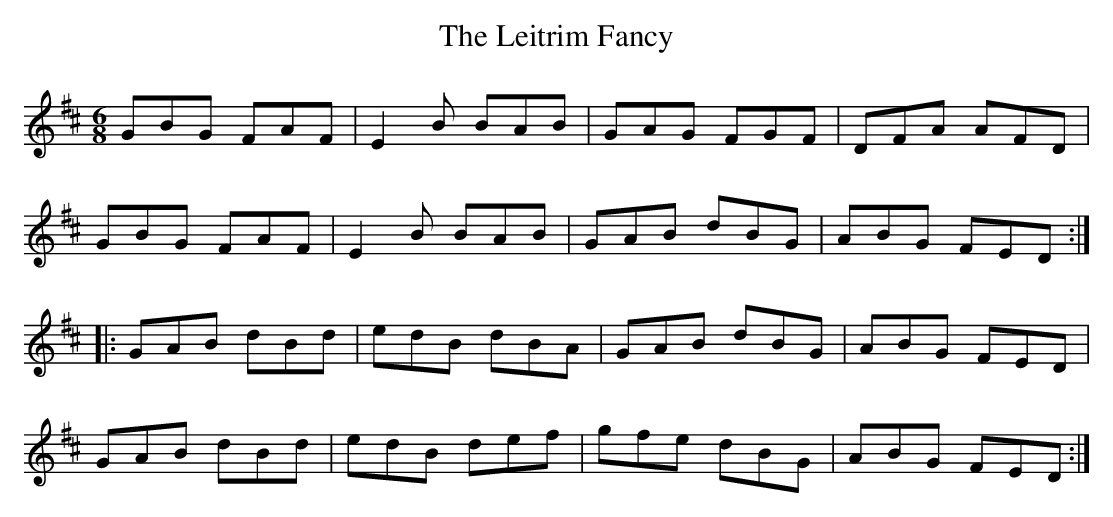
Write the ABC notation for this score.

X:1
T:The Leitrim Fancy
M:6/8
K:Edor
GBG FAF|E2B BAB|GAG FGF|DFA AFD|
GBG FAF|E2B BAB|GAB dBG|ABG FED:|
|:GAB dBd|edB dBA|GAB dBG|ABG FED|
GAB dBd|edB def|gfe dBG|ABG FED:|
